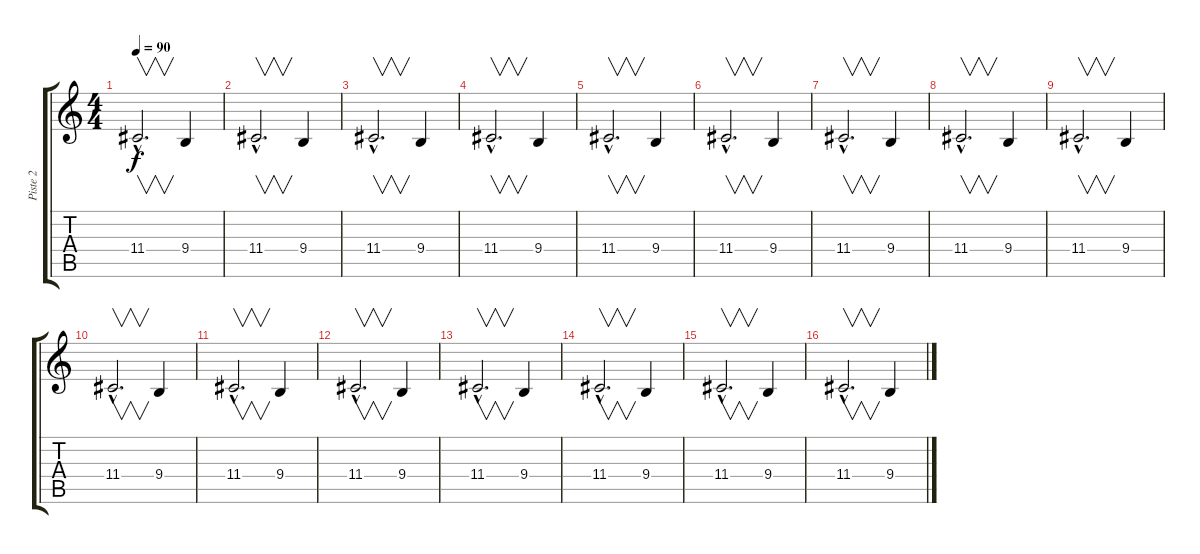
\track ("Piste 2" "Piste 2") {instrument seashore}
\staff {score tabs}
\tuning (E4 B3 G3 D3 A2 E2) {hide}
\ts (4 4)
\tempo 90
\clef g2
\ks c
11.4{hac}.2{v d dy f} 9.4.4 |
11.4{hac}.2{v d} 9.4.4 |
11.4{hac}.2{v d} 9.4.4 |
11.4{hac}.2{v d} 9.4.4 |
11.4{hac}.2{v d} 9.4.4 |
11.4{hac}.2{v d} 9.4.4 |
11.4{hac}.2{v d} 9.4.4 |
11.4{hac}.2{v d} 9.4.4 |
11.4{hac}.2{v d} 9.4.4 |
11.4{hac}.2{v d} 9.4.4 |
11.4{hac}.2{v d} 9.4.4 |
11.4{hac}.2{v d} 9.4.4 |
11.4{hac}.2{v d} 9.4.4 |
11.4{hac}.2{v d} 9.4.4 |
11.4{hac}.2{v d} 9.4.4 |
11.4{hac}.2{v d} 9.4.4
